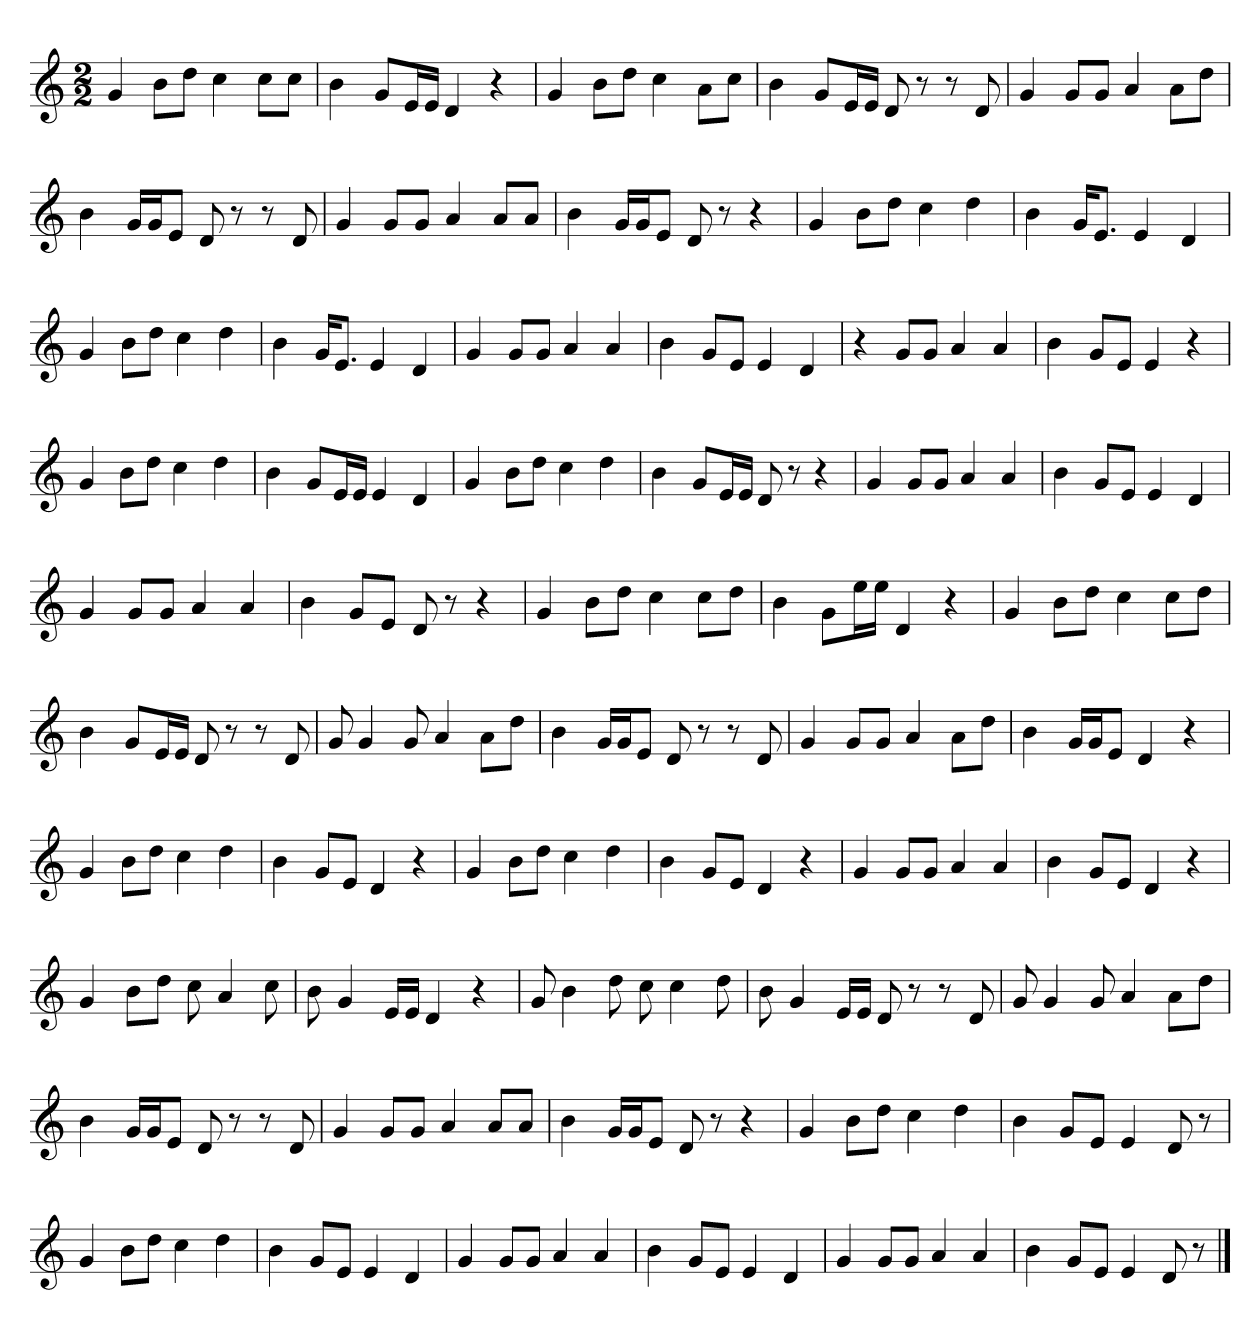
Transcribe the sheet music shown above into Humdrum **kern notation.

**kern
*part1
*staff1
*clefG2
*k[]
*M2/2
*MM144
=1
4g
8b\L
8dd\J
4cc
8cc\L
8cc\J
=
4b
8g/L
16e/L
16e/JJ
4d
4r
=
4g
8b\L
8dd\J
4cc
8a\L
8cc\J
=
4b
8g/L
16e/L
16e/JJ
8d
8r
8r
8d
=
4g
8g/L
8g/J
4a
8a\L
8dd\J
=
4b
16g/LL
16g/J
8e/J
8d
8r
8r
8d
=
4g
8g/L
8g/J
4a
8a/L
8a/J
=
4b
16g/LL
16g/J
8e/J
8d
8r
4r
=
4g
8b\L
8dd\J
4cc
4dd
=
4b
16g/KL
8.e/J
4e
4d
=
4g
8b\L
8dd\J
4cc
4dd
=
4b
16g/KL
8.e/J
4e
4d
=
4g
8g/L
8g/J
4a
4a
=
4b
8g/L
8e/J
4e
4d
=
4r
8g/L
8g/J
4a
4a
=
4b
8g/L
8e/J
4e
4r
=
4g
8b\L
8dd\J
4cc
4dd
=
4b
8g/L
16e/L
16e/JJ
4e
4d
=
4g
8b\L
8dd\J
4cc
4dd
=
4b
8g/L
16e/L
16e/JJ
8d
8r
4r
=
4g
8g/L
8g/J
4a
4a
=
4b
8g/L
8e/J
4e
4d
=
4g
8g/L
8g/J
4a
4a
=
4b
8g/L
8e/J
8d
8r
4r
=
4g
8b\L
8dd\J
4cc
8cc\L
8dd\J
=
4b
8g\L
16ee\L
16ee\JJ
4d
4r
=
4g
8b\L
8dd\J
4cc
8cc\L
8dd\J
=
4b
8g/L
16e/L
16e/JJ
8d
8r
8r
8d
=
8g
4g
8g
4a
8a\L
8dd\J
=
4b
16g/LL
16g/J
8e/J
8d
8r
8r
8d
=
4g
8g/L
8g/J
4a
8a\L
8dd\J
=
4b
16g/LL
16g/J
8e/J
4d
4r
=
4g
8b\L
8dd\J
4cc
4dd
=
4b
8g/L
8e/J
4d
4r
=
4g
8b\L
8dd\J
4cc
4dd
=
4b
8g/L
8e/J
4d
4r
=
4g
8g/L
8g/J
4a
4a
=
4b
8g/L
8e/J
4d
4r
=
4g
8b\L
8dd\J
8cc
4a
8cc
=
8b
4g
16e/LL
16e/JJ
4d
4r
=
8g
4b
8dd
8cc
4cc
8dd
=
8b
4g
16e/LL
16e/JJ
8d
8r
8r
8d
=
8g
4g
8g
4a
8a\L
8dd\J
=
4b
16g/LL
16g/J
8e/J
8d
8r
8r
8d
=
4g
8g/L
8g/J
4a
8a/L
8a/J
=
4b
16g/LL
16g/J
8e/J
8d
8r
4r
=
4g
8b\L
8dd\J
4cc
4dd
=
4b
8g/L
8e/J
4e
8d
8r
=
4g
8b\L
8dd\J
4cc
4dd
=
4b
8g/L
8e/J
4e
4d
=
4g
8g/L
8g/J
4a
4a
=
4b
8g/L
8e/J
4e
4d
=
4g
8g/L
8g/J
4a
4a
=
4b
8g/L
8e/J
4e
8d
8r
==
*-
